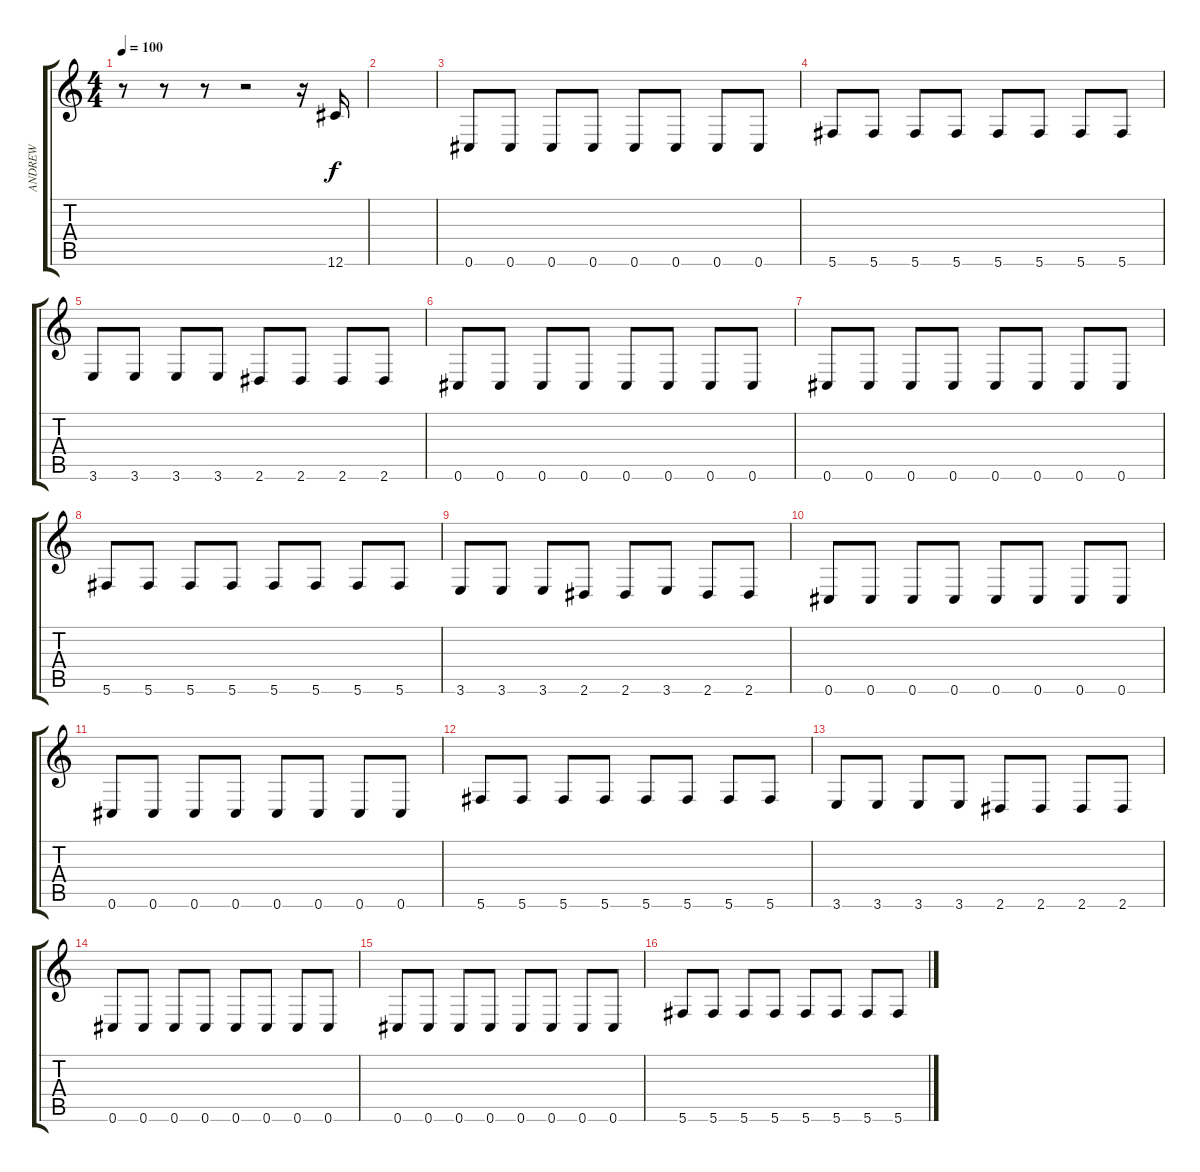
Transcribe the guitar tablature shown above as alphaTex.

\track ("ANDREW" "ANDREW") {instrument electricbasspick}
\staff {score tabs}
\tuning (Eb4 Bb3 Gb3 Db3 Ab2 Db2) {hide}
\ts (4 4)
\tempo 100
\clef g2
\ks c
r.8{dy f} r.8 r.8 r.2 r.16 12.6.16 |
|
0.6.8 0.6.8 0.6.8 0.6.8 0.6.8 0.6.8 0.6.8 0.6.8 |
5.6.8 5.6.8 5.6.8 5.6.8 5.6.8 5.6.8 5.6.8 5.6.8 |
3.6.8 3.6.8 3.6.8 3.6.8 2.6.8 2.6.8 2.6.8 2.6.8 |
0.6.8 0.6.8 0.6.8 0.6.8 0.6.8 0.6.8 0.6.8 0.6.8 |
0.6.8 0.6.8 0.6.8 0.6.8 0.6.8 0.6.8 0.6.8 0.6.8 |
5.6.8 5.6.8 5.6.8 5.6.8 5.6.8 5.6.8 5.6.8 5.6.8 |
3.6.8 3.6.8 3.6.8 2.6.8 2.6.8 3.6.8 2.6.8 2.6.8 |
0.6.8 0.6.8 0.6.8 0.6.8 0.6.8 0.6.8 0.6.8 0.6.8 |
0.6.8 0.6.8 0.6.8 0.6.8 0.6.8 0.6.8 0.6.8 0.6.8 |
5.6.8 5.6.8 5.6.8 5.6.8 5.6.8 5.6.8 5.6.8 5.6.8 |
3.6.8 3.6.8 3.6.8 3.6.8 2.6.8 2.6.8 2.6.8 2.6.8 |
0.6.8 0.6.8 0.6.8 0.6.8 0.6.8 0.6.8 0.6.8 0.6.8 |
0.6.8 0.6.8 0.6.8 0.6.8 0.6.8 0.6.8 0.6.8 0.6.8 |
5.6.8 5.6.8 5.6.8 5.6.8 5.6.8 5.6.8 5.6.8 5.6.8
